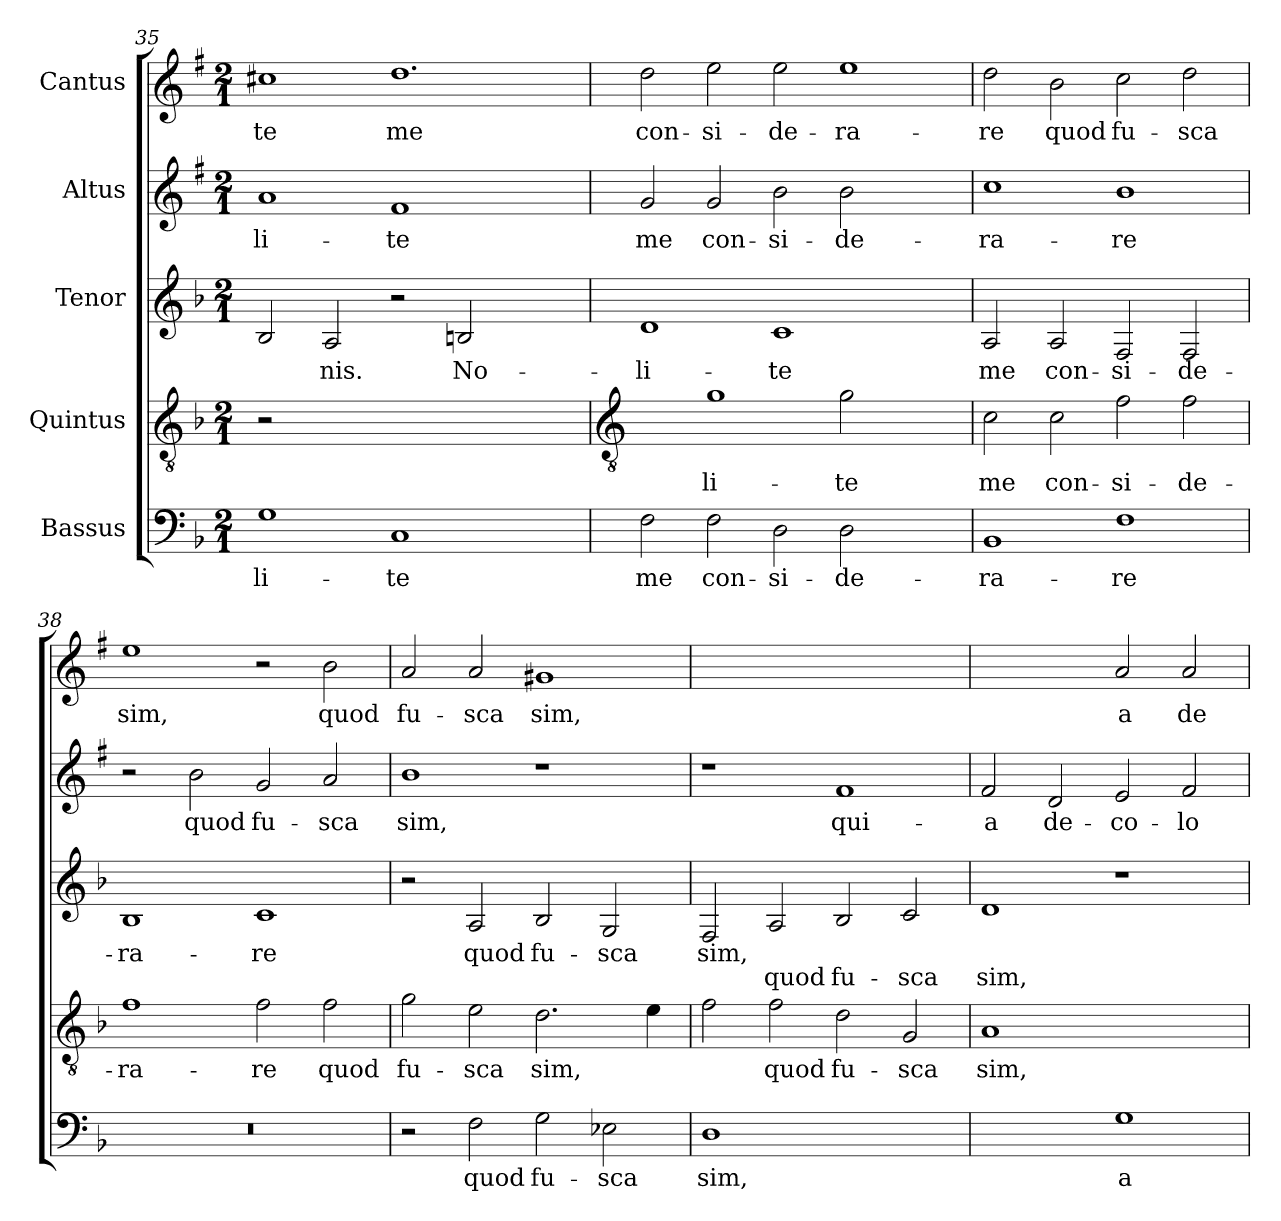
**kern	**text	**kern	**text	**kern	**text	**text	**kern	**text	**kern	**text
*part5	*part5	*part4	*part4	*part3	*part3	*part3	*part2	*part2	*part1	*part1
*staff5	*staff5	*staff4	*staff4	*staff3	*staff3	*staff3	*staff2	*staff2	*staff1	*staff1
*I"Bassus	*	*I"Quintus	*	*I"Tenor	*	*	*I"Altus	*	*I"Cantus	*
!!LO:LB:g=z
*clefF4	*	*clefGv2	*	*clefG2	*	*	*clefG2	*	*clefG2	*
*	*	*	*	*	*	*	*ITrd1c2	*	*ITrd1c2	*
*k[b-]	*	*k[b-]	*	*k[b-]	*	*	*k[b-]	*	*k[b-]	*
*F:	*	*F:	*	*F:	*	*	*F:	*	*F:	*
*M2/1	*	*M2/1	*	*M2/1	*	*	*M2/1	*	*M2/1	*
=35	=35	=35	=35	=35	=35	=35	=35	=35	=35	=35
!	!LO:LY:b	!	!	!	!	!	!	!LO:LY:b	!	!LO:LY:b
1G	-li-	2r	.	2B-	.	.	1g	-li-	1bn	-te
!	!	!	!LO:LY:b	!	!LO:LY:b	!	!	!	!	!
.	.	[2dyy	No	2A	-nis.	.	.	.	.	.
!	!LO:LY:b	!	!	!	!	!	!	!LO:LY:b	!	!LO:LY:b
1C	-te	1.ryy	.	2r	.	.	1e	-te	1.cc	me
!	!	!	!	!	!LO:LY:b	!	!	!	!	!
.	.	.	.	2Bn	No-	.	.	.	.	.
2ryy	.	.	.	2ryy	.	.	2ryy	.	.	.
!!LO:LB:g=z
=36	=36	=36	=36	=36	=36	=36	=36	=36	=36	=36
*	*	*clefGv2	*	*	*	*	*	*	*	*
!	!LO:LY:b	!	!	!	!LO:LY:b	!	!	!LO:LY:b	!	!LO:LY:b
2F	me	2dyy]	.	1d	-li-	.	2f	me	2cc	con-
!	!LO:LY:b	!	!LO:LY:b	!	!	!	!	!LO:LY:b	!	!LO:LY:b
2F	con-	1g	li-	.	.	.	2f	con-	2dd	-si-
!	!LO:LY:b	!	!	!	!LO:LY:b	!	!	!LO:LY:b	!	!LO:LY:b
2D	-si-	.	.	1c	-te	.	2a	-si-	2dd	-de-
!	!LO:LY:b	!	!LO:LY:b	!	!	!	!	!LO:LY:b	!	!LO:LY:b
2D	-de-	2g	-te	.	.	.	2a	-de-	1dd	-ra-
2ryy	.	2ryy	.	2ryy	.	.	2ryy	.	.	.
=37	=37	=37	=37	=37	=37	=37	=37	=37	=37	=37
!	!LO:LY:b	!	!LO:LY:b	!	!LO:LY:b	!	!	!LO:LY:b	!	!LO:LY:b
1BB-	-ra-	2c	me	2A	me	.	1b-	-ra-	2cc	-re
!	!	!	!LO:LY:b	!	!LO:LY:b	!	!	!	!	!LO:LY:b
.	.	2c	con-	2A	con-	.	.	.	2a	quod
!	!LO:LY:b	!	!LO:LY:b	!	!LO:LY:b	!	!	!LO:LY:b	!	!LO:LY:b
1F	-re	2f	-si-	2F	-si-	.	1a	-re	2b-	fu-
!	!	!	!LO:LY:b	!	!LO:LY:b	!	!	!	!	!LO:LY:b
.	.	2f	-de-	2F	-de-	.	.	.	2cc	-sca
=38	=38	=38	=38	=38	=38	=38	=38	=38	=38	=38
!	!	!	!LO:LY:b	!	!LO:LY:b	!	!	!	!	!LO:LY:b
0r	.	1f	-ra-	1B-	-ra-	.	2r	.	1dd	sim,
!	!	!	!	!	!	!	!	!LO:LY:b	!	!
.	.	.	.	.	.	.	2a	quod	.	.
!	!	!	!LO:LY:b	!	!LO:LY:b	!	!	!LO:LY:b	!	!
.	.	2f	-re	1c	-re	.	2f	fu-	2r	.
!	!	!	!LO:LY:b	!	!	!	!	!LO:LY:b	!	!LO:LY:b
.	.	2f	quod	.	.	.	2g	-sca	2a	quod
=39	=39	=39	=39	=39	=39	=39	=39	=39	=39	=39
!	!	!	!LO:LY:b	!	!	!	!	!LO:LY:b	!	!LO:LY:b
2r	.	2g	fu-	2r	.	.	1a	sim,	2g	fu-
!	!LO:LY:b	!	!LO:LY:b	!	!LO:LY:b	!	!	!	!	!LO:LY:b
2F	quod	2e	-sca	2A	quod	.	.	.	2g	-sca
!	!LO:LY:b	!	!LO:LY:b	!	!LO:LY:b	!	!	!	!	!LO:LY:b
2G	fu-	2.d	sim,	2B-	fu-	.	1r	.	1f#X	sim,
!	!LO:LY:b	!	!	!	!LO:LY:b	!	!	!	!	!
2E-X	-sca	.	.	2G	-sca	.	.	.	.	.
.	.	4e	.	.	.	.	.	.	.	.
=40	=40	=40	=40	=40	=40	=40	=40	=40	=40	=40
!	!LO:LY:b	!	!	!	!LO:LY:b	!	!	!	!	!LO:LY:b
1D	sim,	2f	.	2F	sim,	.	1r	.	[1gyy	qui
!	!	!	!LO:LY:b	!	!	!LO:LY:b	!	!	!	!
.	.	2f	quod	2A	.	quod	.	.	.	.
!	!LO:LY:b	!	!LO:LY:b	!	!	!LO:LY:b	!	!LO:LY:b	!	!
[1Cyy	qui	2d	fu-	2B-	.	fu-	1e	qui-	1ryy	.
!	!	!	!LO:LY:b	!	!	!LO:LY:b	!	!	!	!
.	.	2G	-sca	2c	.	-sca	.	.	.	.
!!LO:LB:g=z
=41	=41	=41	=41	=41	=41	=41	=41	=41	=41	=41
!	!	!	!LO:LY:b	!	!	!LO:LY:b	!	!LO:LY:b	!	!
1Cyy]	.	1A	sim,	1d	.	sim,	2e	-a	1gyy]	.
!	!	!	!	!	!	!	!	!LO:LY:b	!	!
.	.	.	.	.	.	.	2c	de-	.	.
!	!LO:LY:b	!	!LO:LY:b	!	!	!	!	!LO:LY:b	!	!LO:LY:b
1G	a	[1cyy	qui-	1r	.	.	2d	-co-	2g	a
!	!	!	!	!	!	!	!	!LO:LY:b	!	!LO:LY:b
.	.	.	.	.	.	.	2e	-lo-	2g	de-
=	=	=	=	=	=	=	=	=	=	=
*-	*-	*-	*-	*-	*-	*-	*-	*-	*-	*-
